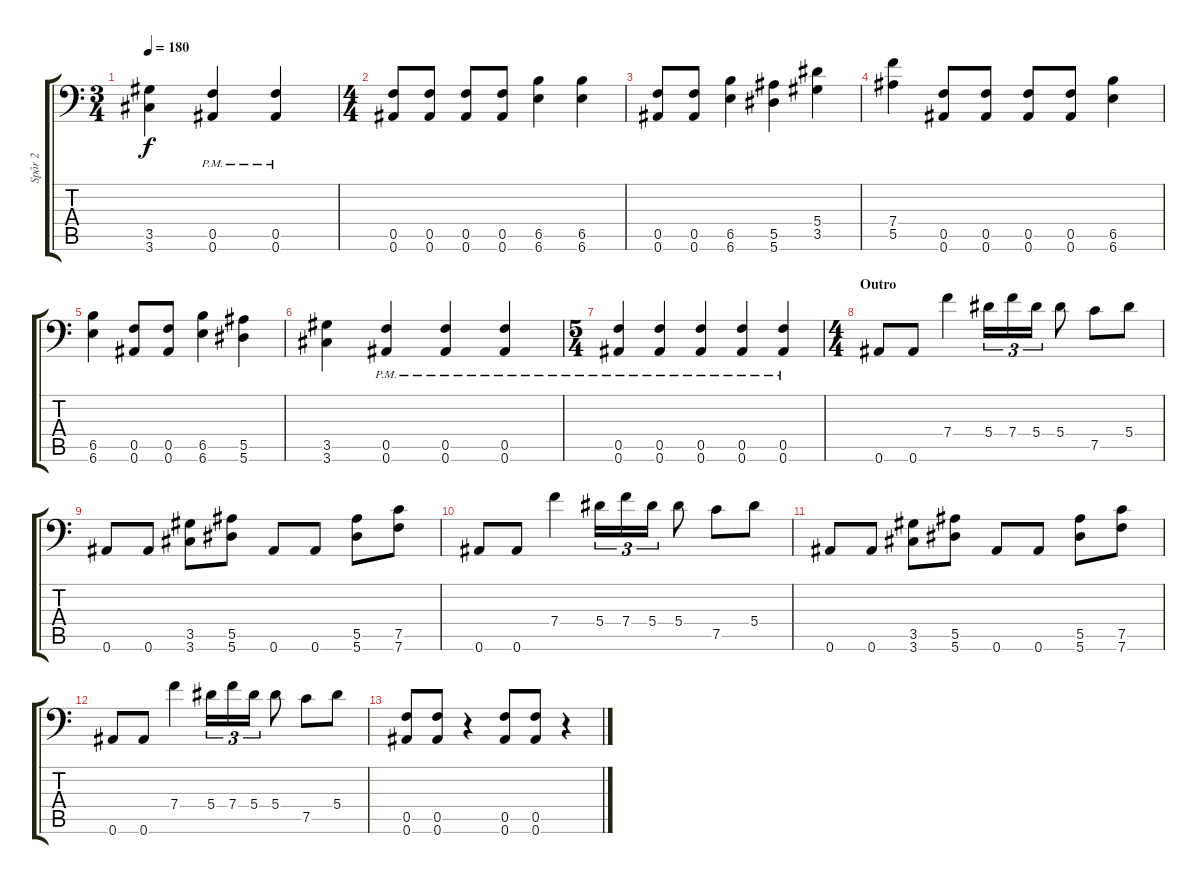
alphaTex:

\track ("Spår 2" "Spår 2") {instrument distortionguitar}
\staff {score tabs}
\tuning (C4 G3 Eb3 Bb2 F2 Bb1) {hide}
\ts (3 4)
\tempo 180
\clef f4
\ks c
(3.5 3.6).4{dy f} (0.5{pm} 0.6{pm}).4 (0.5{pm} 0.6{pm}).4 |
\ts (4 4)
(0.5 0.6).8 (0.5 0.6).8 (0.5 0.6).8 (0.5 0.6).8 (6.5 6.6).4 (6.5 6.6).4 |
(0.5 0.6).8 (0.5 0.6).8 (6.5 6.6).4 (5.5 5.6).4 (5.4 3.5).4 |
(7.4 5.5).4 (0.5 0.6).8 (0.5 0.6).8 (0.5 0.6).8 (0.5 0.6).8 (6.5 6.6).4 |
(6.5 6.6).4 (0.5 0.6).8 (0.5 0.6).8 (6.5 6.6).4 (5.5 5.6).4 |
(3.5 3.6).4 (0.5{pm} 0.6{pm}).4 (0.5{pm} 0.6{pm}).4 (0.5{pm} 0.6{pm}).4 |
\ts (5 4)
(0.5{pm} 0.6{pm}).4 (0.5{pm} 0.6{pm}).4 (0.5{pm} 0.6{pm}).4 (0.5{pm} 0.6{pm}).4 (0.5{pm} 0.6{pm}).4 |
\ts (4 4)
\section ("" "Outro")
0.6.8 0.6.8 7.4.4 5.4.16{tu (3 2)} 7.4.16{tu (3 2)} 5.4.16{tu (3 2)} 5.4.8 7.5.8 5.4.8 |
0.6.8 0.6.8 (3.5 3.6).8 (5.5 5.6).8 0.6.8 0.6.8 (5.5 5.6).8 (7.5 7.6).8 |
0.6.8 0.6.8 7.4.4 5.4.16{tu (3 2)} 7.4.16{tu (3 2)} 5.4.16{tu (3 2)} 5.4.8 7.5.8 5.4.8 |
0.6.8 0.6.8 (3.5 3.6).8 (5.5 5.6).8 0.6.8 0.6.8 (5.5 5.6).8 (7.5 7.6).8 |
0.6.8 0.6.8 7.4.4 5.4.16{tu (3 2)} 7.4.16{tu (3 2)} 5.4.16{tu (3 2)} 5.4.8 7.5.8 5.4.8 |
(0.5 0.6).8 (0.5 0.6).8 r.4 (0.5 0.6).8 (0.5 0.6).8 r.4
